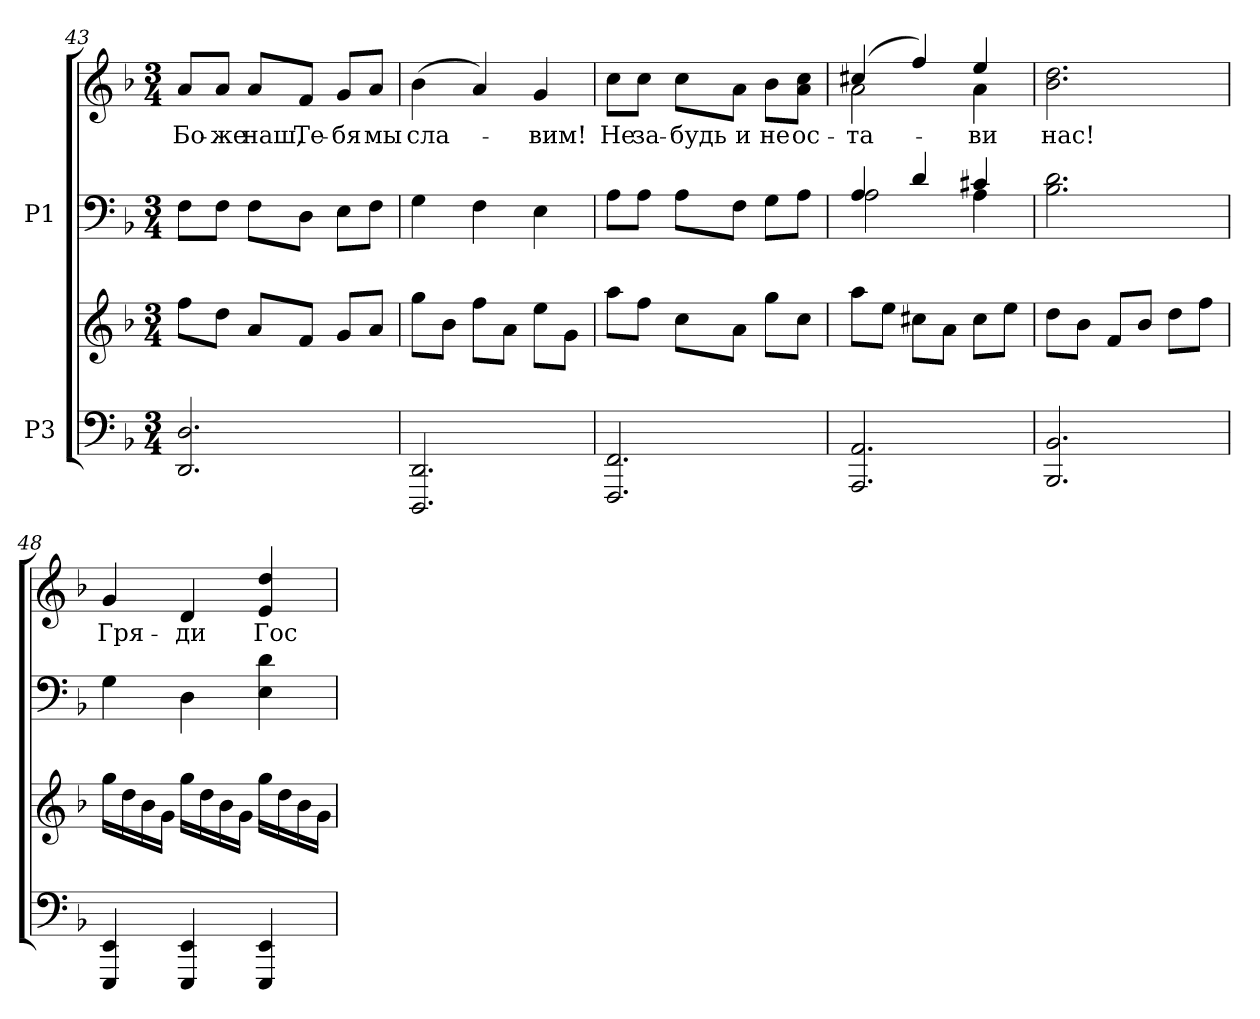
**kern	**kern	**kern	**kern	**text
*part2	*part2	*part1	*part1	*part1
*staff4	*staff3	*staff2	*staff1	*staff1
*I"P3	*	*I"P1	*	*
!!LO:LB:g=z
*clefF4	*clefG2	*clefF4	*clefG2	*
*k[b-]	*k[b-]	*k[b-]	*k[b-]	*
*d:	*d:	*d:	*d:	*
*M3/4	*M3/4	*M3/4	*M3/4	*
=43	=43	=43	=43	=43
!	!	!	!	!LO:LY:b:color=#000000
2.DDi/ 2.Di	8ffi\L	8Fi\L	8ai/L	Бо-
!	!	!	!	!LO:LY:b:color=#000000
.	8ddi\J	8Fi\J	8ai/J	-же
!	!	!	!	!LO:LY:b:color=#000000
.	8ai/L	8Fi\L	8ai/L	наш,
!	!	!	!	!LO:LY:b:color=#000000
.	8fi/J	8Di\J	8fi/J	Те-
!	!	!	!	!LO:LY:b:color=#000000
.	8gi/L	8Ei\L	8gi/L	-бя
!	!	!	!	!LO:LY:b:color=#000000
.	8ai/J	8Fi\J	8ai/J	мы
=44	=44	=44	=44	=44
!	!	!	!	!LO:LY:b:color=#000000
2.DDDi/ 2.DDi	8ggi\L	4Gi\	(4b-i\	сла-
.	8b-i\J	.	.	.
.	8ffi\L	4Fi\	4ai/)	.
.	8ai\J	.	.	.
!	!	!	!	!LO:LY:b:color=#000000
.	8eei\L	4Ei\	4gi/	-вим!
.	8gi\J	.	.	.
=45	=45	=45	=45	=45
!	!	!	!	!LO:LY:b:color=#000000
2.FFFi/ 2.FFi	8aai\L	8Ai\L	8cci\L	Не
!	!	!	!	!LO:LY:b:color=#000000
.	8ffi\J	8Ai\J	8cci\J	за-
!	!	!	!	!LO:LY:b:color=#000000
.	8cci\L	8Ai\L	8cci\L	-будь
!	!	!	!	!LO:LY:b:color=#000000
.	8ai\J	8Fi\J	8ai\J	и
!	!	!	!	!LO:LY:b:color=#000000
.	8ggi\L	8Gi\L	8b-i\L	не
!	!	!	!	!LO:LY:b:color=#000000
.	8cci\J	8Ai\J	8ai\ 8cciJ	ос-
=46	=46	=46	=46	=46
*	*	*^	*	*
!	!	!	!	!	!LO:LY:b:color=#000000
*	*	*	*	*^	*
2.AAAi/ 2.AAi	8aai\L	4Ai/	2Ai\	(4cc#Xi/	2ai\	-та-
.	8eei\J	.	.	.	.	.
.	8cc#Xi\L	4di/	.	4ffi/)	.	.
.	8ai\J	.	.	.	.	.
!	!	!	!	!	!	!LO:LY:b:color=#000000
.	8cc#i\L	4c#Xi/	4Ai\	4eei/	4ai\	-ви
.	8eei\J	.	.	.	.	.
*	*	*v	*v	*	*	*
*	*	*	*v	*v	*
=47	=47	=47	=47	=47
!	!	!	!	!LO:LY:b:color=#000000
2.BBB-i/ 2.BB-i	8ddi\L	2.B-i\ 2.di	2.b-i\ 2.ddi	нас!
.	8b-i\J	.	.	.
.	8fi/L	.	.	.
.	8b-i/J	.	.	.
.	8ddi\L	.	.	.
.	8ffi\J	.	.	.
!!LO:LB:g=z
=48	=48	=48	=48	=48
!	!	!	!	!LO:LY:b:color=#000000
4EEEi/ 4EEi	16ggi\LL	4Gi\	4gi/	Гря-
.	16ddi\	.	.	.
.	16b-i\	.	.	.
.	16gi\JJ	.	.	.
!	!	!	!	!LO:LY:b:color=#000000
4EEEi/ 4EEi	16ggi\LL	4Di\	4di/	-ди
.	16ddi\	.	.	.
.	16b-i\	.	.	.
.	16gi\JJ	.	.	.
!	!	!	!	!LO:LY:b:color=#000000
4EEEi/ 4EEi	16ggi\LL	4Ei\ 4di	4ei/ 4ddi	Гос-
.	16ddi\	.	.	.
.	16b-i\	.	.	.
.	16gi\JJ	.	.	.
=	=	=	=	=
*-	*-	*-	*-	*-
